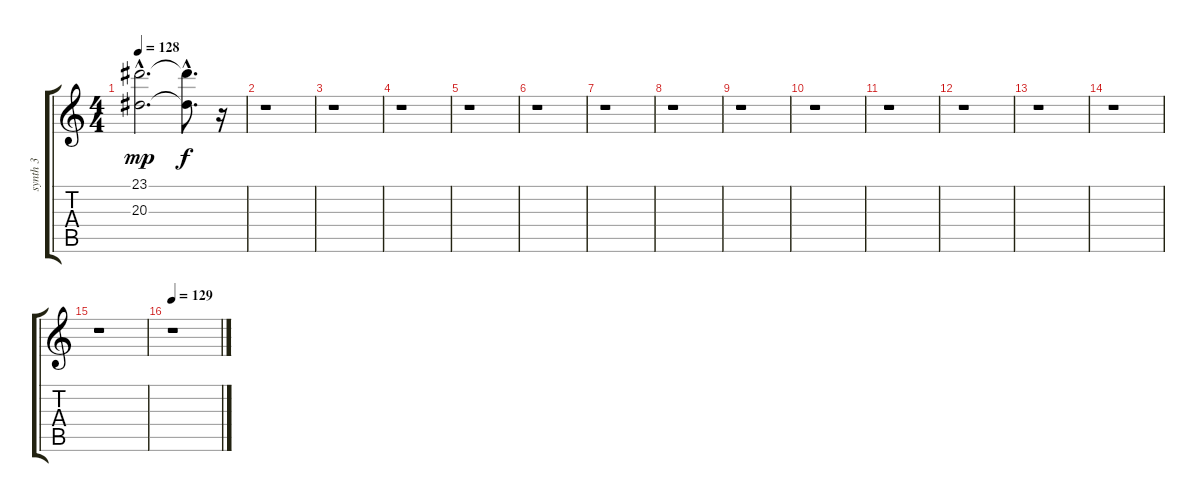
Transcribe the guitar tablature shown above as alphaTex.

\track ("synth 3 " "synth 3 ") {instrument lead1square}
\staff {score tabs}
\tuning (E4 B3 G3 D3 A2 E2) {hide}
\ts (4 4)
\tempo 128
\clef g2
\ks c
(23.1{hac} 20.3{hac}).2{d dy mp volume 9} (23.1{hac t} 20.3{hac t}).8{d dy f} r.16 |
r.1 |
r.1 |
r.1 |
r.1 |
r.1 |
r.1 |
r.1 |
r.1 |
r.1 |
r.1 |
r.1 |
r.1 |
r.1 |
r.1 |
\tempo 129
r.1
